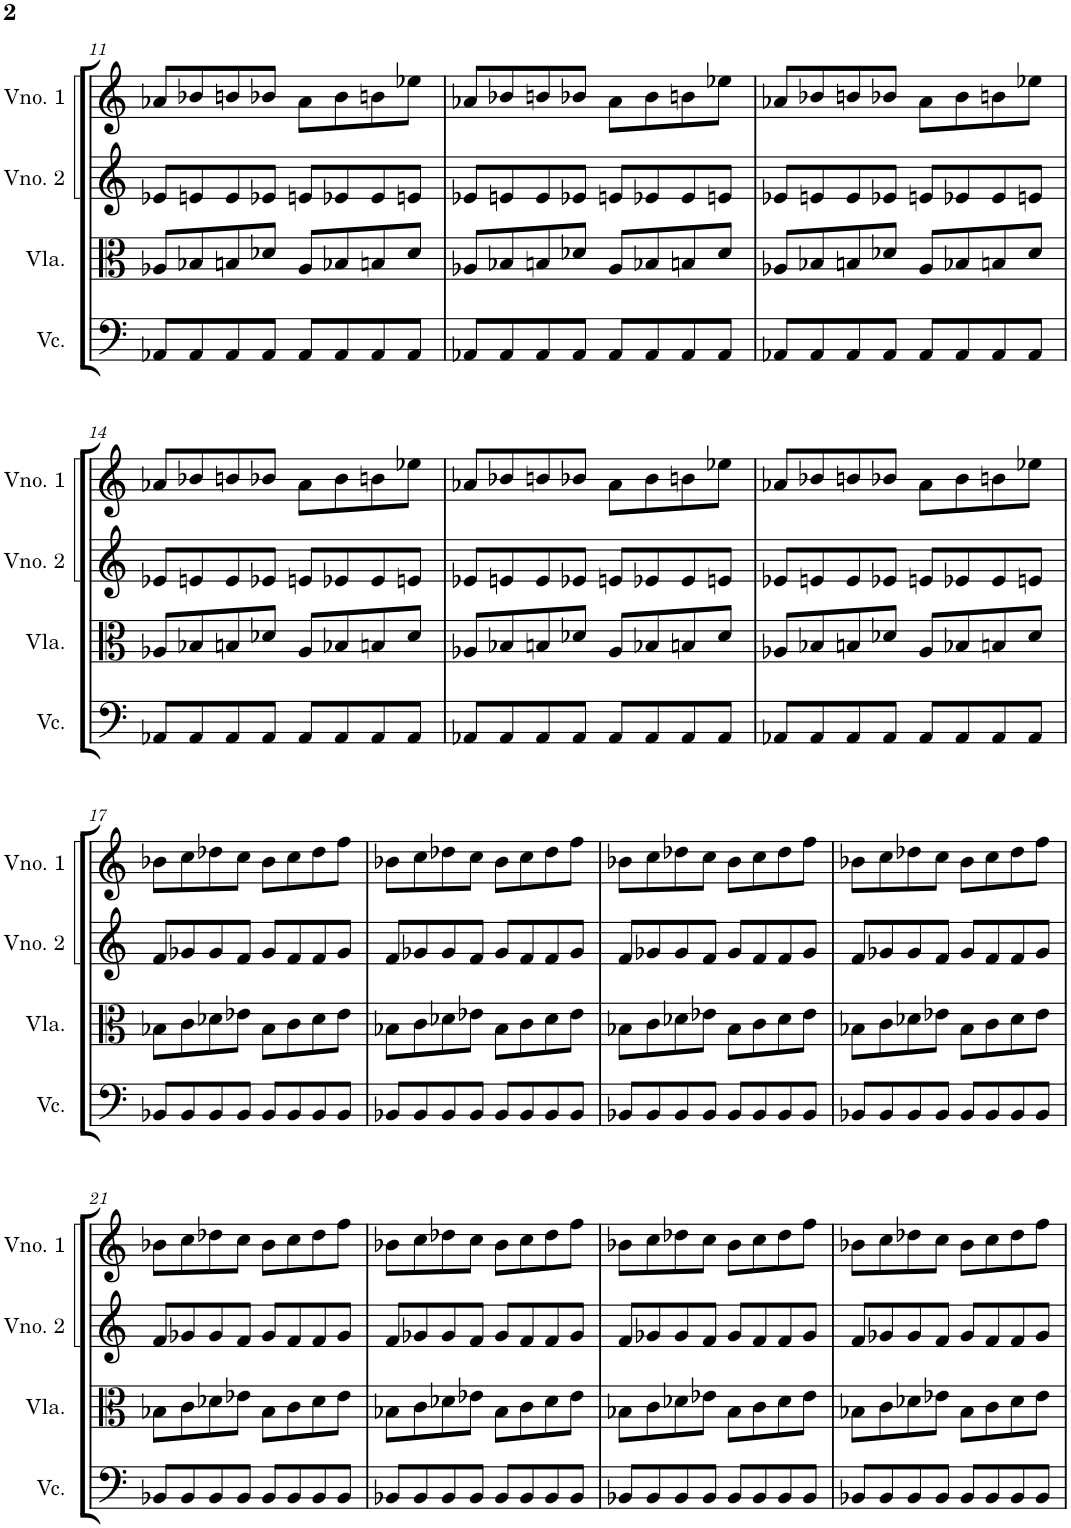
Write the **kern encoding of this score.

**kern	**kern	**kern	**kern
*part4	*part3	*part2	*part1
*staff4	*staff3	*staff2	*staff1
*I"Violoncelo	*I"Viola	*I"Violino 2	*I"Violino 1
*I'Vc.	*I'Vla.	*I'Vno. 2	*I'Vno. 1
!!LO:PB:g=z
*clefF4	*clefC3	*clefG2	*clefG2
*k[]	*k[]	*k[]	*k[]
*M4/4	*M4/4	*M4/4	*M4/4
=11	=11	=11	=11
8AA-X/L	8A-X/L	8e-X/L	8a-X/L
8AA-/	8B-X/	8en/	8b-X/
8AA-/	8Bn/	8e/	8bn/
8AA-/J	8d-X/J	8e-X/J	8b-X/J
8AA-/L	8A-/L	8en/L	8a-\L
8AA-/	8B-X/	8e-X/	8b-\
8AA-/	8Bn/	8e-/	8bn\
8AA-/J	8d-/J	8en/J	8ee-X\J
=12	=12	=12	=12
8AA-X/L	8A-X/L	8e-X/L	8a-X/L
8AA-/	8B-X/	8en/	8b-X/
8AA-/	8Bn/	8e/	8bn/
8AA-/J	8d-X/J	8e-X/J	8b-X/J
8AA-/L	8A-/L	8en/L	8a-\L
8AA-/	8B-X/	8e-X/	8b-\
8AA-/	8Bn/	8e-/	8bn\
8AA-/J	8d-/J	8en/J	8ee-X\J
=13	=13	=13	=13
8AA-X/L	8A-X/L	8e-X/L	8a-X/L
8AA-/	8B-X/	8en/	8b-X/
8AA-/	8Bn/	8e/	8bn/
8AA-/J	8d-X/J	8e-X/J	8b-X/J
8AA-/L	8A-/L	8en/L	8a-\L
8AA-/	8B-X/	8e-X/	8b-\
8AA-/	8Bn/	8e-/	8bn\
8AA-/J	8d-/J	8en/J	8ee-X\J
!!LO:LB:g=z
=14	=14	=14	=14
8AA-X/L	8A-X/L	8e-X/L	8a-X/L
8AA-/	8B-X/	8en/	8b-X/
8AA-/	8Bn/	8e/	8bn/
8AA-/J	8d-X/J	8e-X/J	8b-X/J
8AA-/L	8A-/L	8en/L	8a-\L
8AA-/	8B-X/	8e-X/	8b-\
8AA-/	8Bn/	8e-/	8bn\
8AA-/J	8d-/J	8en/J	8ee-X\J
=15	=15	=15	=15
8AA-X/L	8A-X/L	8e-X/L	8a-X/L
8AA-/	8B-X/	8en/	8b-X/
8AA-/	8Bn/	8e/	8bn/
8AA-/J	8d-X/J	8e-X/J	8b-X/J
8AA-/L	8A-/L	8en/L	8a-\L
8AA-/	8B-X/	8e-X/	8b-\
8AA-/	8Bn/	8e-/	8bn\
8AA-/J	8d-/J	8en/J	8ee-X\J
=16	=16	=16	=16
8AA-X/L	8A-X/L	8e-X/L	8a-X/L
8AA-/	8B-X/	8en/	8b-X/
8AA-/	8Bn/	8e/	8bn/
8AA-/J	8d-X/J	8e-X/J	8b-X/J
8AA-/L	8A-/L	8en/L	8a-\L
8AA-/	8B-X/	8e-X/	8b-\
8AA-/	8Bn/	8e-/	8bn\
8AA-/J	8d-/J	8en/J	8ee-X\J
!!LO:LB:g=z
=17	=17	=17	=17
8BB-X/L	8B-X\L	8f/L	8b-X\L
8BB-/	8c\	8g-X/	8cc\
8BB-/	8d-X\	8g-/	8dd-X\
8BB-/J	8e-X\J	8f/J	8cc\J
8BB-/L	8B-\L	8g-/L	8b-\L
8BB-/	8c\	8f/	8cc\
8BB-/	8d-\	8f/	8dd-\
8BB-/J	8e-\J	8g-/J	8ff\J
=18	=18	=18	=18
8BB-X/L	8B-X\L	8f/L	8b-X\L
8BB-/	8c\	8g-X/	8cc\
8BB-/	8d-X\	8g-/	8dd-X\
8BB-/J	8e-X\J	8f/J	8cc\J
8BB-/L	8B-\L	8g-/L	8b-\L
8BB-/	8c\	8f/	8cc\
8BB-/	8d-\	8f/	8dd-\
8BB-/J	8e-\J	8g-/J	8ff\J
=19	=19	=19	=19
8BB-X/L	8B-X\L	8f/L	8b-X\L
8BB-/	8c\	8g-X/	8cc\
8BB-/	8d-X\	8g-/	8dd-X\
8BB-/J	8e-X\J	8f/J	8cc\J
8BB-/L	8B-\L	8g-/L	8b-\L
8BB-/	8c\	8f/	8cc\
8BB-/	8d-\	8f/	8dd-\
8BB-/J	8e-\J	8g-/J	8ff\J
=20	=20	=20	=20
8BB-X/L	8B-X\L	8f/L	8b-X\L
8BB-/	8c\	8g-X/	8cc\
8BB-/	8d-X\	8g-/	8dd-X\
8BB-/J	8e-X\J	8f/J	8cc\J
8BB-/L	8B-\L	8g-/L	8b-\L
8BB-/	8c\	8f/	8cc\
8BB-/	8d-\	8f/	8dd-\
8BB-/J	8e-\J	8g-/J	8ff\J
!!LO:LB:g=z
=21	=21	=21	=21
8BB-X/L	8B-X\L	8f/L	8b-X\L
8BB-/	8c\	8g-X/	8cc\
8BB-/	8d-X\	8g-/	8dd-X\
8BB-/J	8e-X\J	8f/J	8cc\J
8BB-/L	8B-\L	8g-/L	8b-\L
8BB-/	8c\	8f/	8cc\
8BB-/	8d-\	8f/	8dd-\
8BB-/J	8e-\J	8g-/J	8ff\J
=22	=22	=22	=22
8BB-X/L	8B-X\L	8f/L	8b-X\L
8BB-/	8c\	8g-X/	8cc\
8BB-/	8d-X\	8g-/	8dd-X\
8BB-/J	8e-X\J	8f/J	8cc\J
8BB-/L	8B-\L	8g-/L	8b-\L
8BB-/	8c\	8f/	8cc\
8BB-/	8d-\	8f/	8dd-\
8BB-/J	8e-\J	8g-/J	8ff\J
=23	=23	=23	=23
8BB-X/L	8B-X\L	8f/L	8b-X\L
8BB-/	8c\	8g-X/	8cc\
8BB-/	8d-X\	8g-/	8dd-X\
8BB-/J	8e-X\J	8f/J	8cc\J
8BB-/L	8B-\L	8g-/L	8b-\L
8BB-/	8c\	8f/	8cc\
8BB-/	8d-\	8f/	8dd-\
8BB-/J	8e-\J	8g-/J	8ff\J
=24	=24	=24	=24
8BB-X/L	8B-X\L	8f/L	8b-X\L
8BB-/	8c\	8g-X/	8cc\
8BB-/	8d-X\	8g-/	8dd-X\
8BB-/J	8e-X\J	8f/J	8cc\J
8BB-/L	8B-\L	8g-/L	8b-\L
8BB-/	8c\	8f/	8cc\
8BB-/	8d-\	8f/	8dd-\
8BB-/J	8e-\J	8g-/J	8ff\J
=	=	=	=
*-	*-	*-	*-
